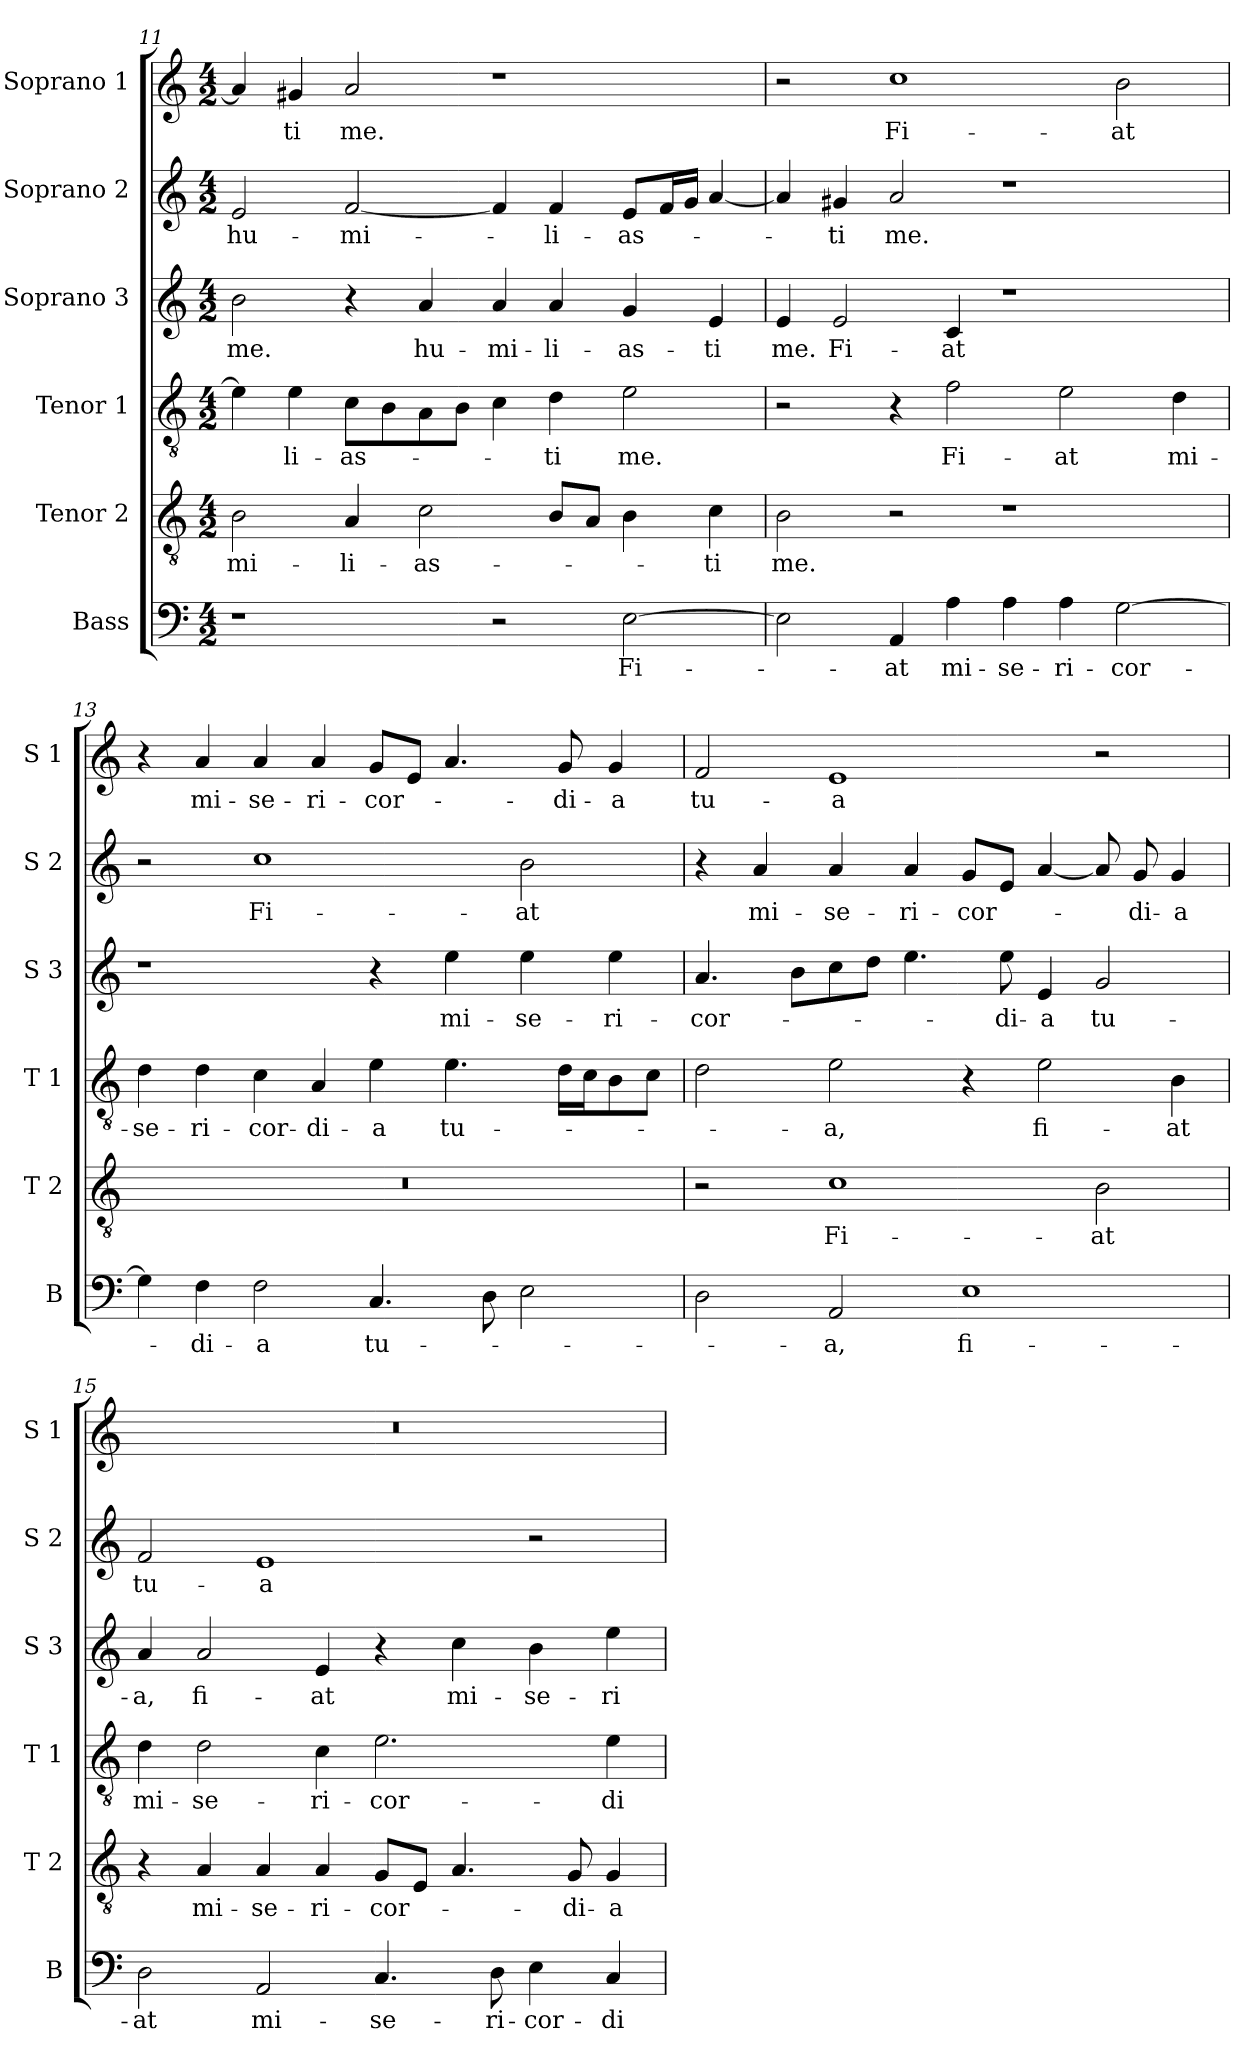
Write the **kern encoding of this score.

**kern	**text	**kern	**text	**kern	**text	**kern	**text	**kern	**text	**kern	**text
*part6	*part6	*part5	*part5	*part4	*part4	*part3	*part3	*part2	*part2	*part1	*part1
*staff6	*staff6	*staff5	*staff5	*staff4	*staff4	*staff3	*staff3	*staff2	*staff2	*staff1	*staff1
*I"Bass	*	*I"Tenor 2	*	*I"Tenor 1	*	*I"Soprano 3	*	*I"Soprano 2	*	*I"Soprano 1	*
*I'B	*	*I'T 2	*	*I'T 1	*	*I'S 3	*	*I'S 2	*	*I'S 1	*
*clefF4	*	*clefGv2	*	*clefGv2	*	*clefG2	*	*clefG2	*	*clefG2	*
*k[]	*	*k[]	*	*k[]	*	*k[]	*	*k[]	*	*k[]	*
*C:	*	*C:	*	*C:	*	*C:	*	*C:	*	*C:	*
*M4/2	*	*M4/2	*	*M4/2	*	*M4/2	*	*M4/2	*	*M4/2	*
=11	=11	=11	=11	=11	=11	=11	=11	=11	=11	=11	=11
!	!	!	!LO:LY:b	!	!	!	!LO:LY:b	!	!LO:LY:b	!	!
1r	.	2B\	-mi-	4e\]	.	2b\	me.	2e/	hu-	4a/]	.
!	!	!	!	!	!LO:LY:b	!	!	!	!	!	!LO:LY:b
.	.	.	.	4e\	-li-	.	.	.	.	4g#X/	-ti
!	!	!	!LO:LY:b	!	!LO:LY:b	!	!	!	!LO:LY:b	!	!LO:LY:b
.	.	4A/	-li-	8c\L	-as-	4r	.	[2f/	-mi-	2a/	me.
.	.	.	.	8B\	.	.	.	.	.	.	.
!	!	!	!LO:LY:b	!	!	!	!LO:LY:b	!	!	!	!
.	.	2c\	-as-	8A\	.	4a/	hu-	.	.	.	.
.	.	.	.	8B\J	.	.	.	.	.	.	.
!	!	!	!	!	!	!	!LO:LY:b	!	!	!	!
2r	.	.	.	4c\	.	4a/	-mi-	4f/]	.	1r	.
!	!	!	!	!	!LO:LY:b	!	!LO:LY:b	!	!LO:LY:b	!	!
.	.	8B/L	.	4d\	-ti	4a/	-li-	4f/	-li-	.	.
.	.	8A/J	.	.	.	.	.	.	.	.	.
!	!LO:LY:b	!	!	!	!LO:LY:b	!	!LO:LY:b	!	!LO:LY:b	!	!
[2E\	Fi-	4B\	.	2e\	me.	4g/	-as-	8e/L	-as-	.	.
.	.	.	.	.	.	.	.	16f/L	.	.	.
.	.	.	.	.	.	.	.	16g/JJ	.	.	.
!	!	!	!LO:LY:b	!	!	!	!LO:LY:b	!	!	!	!
.	.	4c\	-ti	.	.	4e/	-ti	[4a/	.	.	.
=12	=12	=12	=12	=12	=12	=12	=12	=12	=12	=12	=12
!	!	!	!LO:LY:b	!	!	!	!LO:LY:b	!	!	!	!
2E\]	.	2B\	me.	2r	.	4e/	me.	4a/]	.	2r	.
!	!	!	!	!	!	!	!LO:LY:b	!	!LO:LY:b	!	!
.	.	.	.	.	.	2e/	Fi-	4g#X/	-ti	.	.
!	!LO:LY:b	!	!	!	!	!	!	!	!LO:LY:b	!	!LO:LY:b
4AA/	-at	2r	.	4r	.	.	.	2a/	me.	1cc	Fi-
!	!LO:LY:b	!	!	!	!LO:LY:b	!	!LO:LY:b	!	!	!	!
4A\	mi-	.	.	2f\	Fi-	4c/	-at	.	.	.	.
!	!LO:LY:b	!	!	!	!	!	!	!	!	!	!
4A\	-se-	1r	.	.	.	1r	.	1r	.	.	.
!	!LO:LY:b	!	!	!	!LO:LY:b	!	!	!	!	!	!
4A\	-ri-	.	.	2e\	-at	.	.	.	.	.	.
!	!LO:LY:b	!	!	!	!	!	!	!	!	!	!LO:LY:b
[2G\	-cor-	.	.	.	.	.	.	.	.	2b\	-at
!	!	!	!	!	!LO:LY:b	!	!	!	!	!	!
.	.	.	.	4d\	mi-	.	.	.	.	.	.
!!LO:LB:g=z
=13	=13	=13	=13	=13	=13	=13	=13	=13	=13	=13	=13
!	!	!	!	!	!LO:LY:b	!	!	!	!	!	!
4G\]	.	0r	.	4d\	-se-	1r	.	2r	.	4r	.
!	!LO:LY:b	!	!	!	!LO:LY:b	!	!	!	!	!	!LO:LY:b
4F\	-di-	.	.	4d\	-ri-	.	.	.	.	4a/	mi-
!	!LO:LY:b	!	!	!	!LO:LY:b	!	!	!	!LO:LY:b	!	!LO:LY:b
2F\	-a	.	.	4c\	-cor-	.	.	1cc	Fi-	4a/	-se-
!	!	!	!	!	!LO:LY:b	!	!	!	!	!	!LO:LY:b
.	.	.	.	4A/	-di-	.	.	.	.	4a/	-ri-
!	!LO:LY:b	!	!	!	!LO:LY:b	!	!	!	!	!	!LO:LY:b
4.C/	tu-	.	.	4e\	-a	4r	.	.	.	8g/L	-cor-
.	.	.	.	.	.	.	.	.	.	8e/J	.
!	!	!	!	!	!LO:LY:b	!	!LO:LY:b	!	!	!	!
.	.	.	.	4.e\	tu-	4ee\	mi-	.	.	4.a/	.
8D\	.	.	.	.	.	.	.	.	.	.	.
!	!	!	!	!	!	!	!LO:LY:b	!	!LO:LY:b	!	!
2E\	.	.	.	.	.	4ee\	-se-	2b\	-at	.	.
!	!	!	!	!	!	!	!	!	!	!	!LO:LY:b
.	.	.	.	16d\LL	.	.	.	.	.	8g/	-di-
.	.	.	.	16c\J	.	.	.	.	.	.	.
!	!	!	!	!	!	!	!LO:LY:b	!	!	!	!LO:LY:b
.	.	.	.	8B\	.	4ee\	-ri-	.	.	4g/	-a
.	.	.	.	8c\J	.	.	.	.	.	.	.
=14	=14	=14	=14	=14	=14	=14	=14	=14	=14	=14	=14
!	!	!	!	!	!	!	!LO:LY:b	!	!	!	!LO:LY:b
2D\	.	2r	.	2d\	.	4.a/	-cor-	4r	.	2f/	tu-
!	!	!	!	!	!	!	!	!	!LO:LY:b	!	!
.	.	.	.	.	.	.	.	4a/	mi-	.	.
.	.	.	.	.	.	8b\L	.	.	.	.	.
!	!LO:LY:b	!	!LO:LY:b	!	!LO:LY:b	!	!	!	!LO:LY:b	!	!LO:LY:b
2AA/	-a,	1c	Fi-	2e\	-a,	8cc\	.	4a/	-se-	1e	-a
.	.	.	.	.	.	8dd\J	.	.	.	.	.
!	!	!	!	!	!	!	!	!	!LO:LY:b	!	!
.	.	.	.	.	.	4.ee\	.	4a/	-ri-	.	.
!	!LO:LY:b	!	!	!	!	!	!	!	!LO:LY:b	!	!
1E	fi-	.	.	4r	.	.	.	8g/L	-cor-	.	.
!	!	!	!	!	!	!	!LO:LY:b	!	!	!	!
.	.	.	.	.	.	8ee\	-di-	8e/J	.	.	.
!	!	!	!	!	!LO:LY:b	!	!LO:LY:b	!	!	!	!
.	.	.	.	2e\	fi-	4e/	-a	[4a/	.	.	.
!	!	!	!LO:LY:b	!	!	!	!LO:LY:b	!	!	!	!
.	.	2B\	-at	.	.	2g/	tu-	8a/]	.	2r	.
!	!	!	!	!	!	!	!	!	!LO:LY:b	!	!
.	.	.	.	.	.	.	.	8g/	-di-	.	.
!	!	!	!	!	!LO:LY:b	!	!	!	!LO:LY:b	!	!
.	.	.	.	4B\	-at	.	.	4g/	-a	.	.
=15	=15	=15	=15	=15	=15	=15	=15	=15	=15	=15	=15
!	!LO:LY:b	!	!	!	!LO:LY:b	!	!LO:LY:b	!	!LO:LY:b	!	!
2D\	-at	4r	.	4d\	mi-	4a/	-a,	2f/	tu-	0r	.
!	!	!	!LO:LY:b	!	!LO:LY:b	!	!LO:LY:b	!	!	!	!
.	.	4A/	mi-	2d\	-se-	2a/	fi-	.	.	.	.
!	!LO:LY:b	!	!LO:LY:b	!	!	!	!	!	!LO:LY:b	!	!
2AA/	mi-	4A/	-se-	.	.	.	.	1e	-a	.	.
!	!	!	!LO:LY:b	!	!LO:LY:b	!	!LO:LY:b	!	!	!	!
.	.	4A/	-ri-	4c\	-ri-	4e/	-at	.	.	.	.
!	!LO:LY:b	!	!LO:LY:b	!	!LO:LY:b	!	!	!	!	!	!
4.C/	-se-	8G/L	-cor-	2.e\	-cor-	4r	.	.	.	.	.
.	.	8E/J	.	.	.	.	.	.	.	.	.
!	!	!	!	!	!	!	!LO:LY:b	!	!	!	!
.	.	4.A/	.	.	.	4cc\	mi-	.	.	.	.
!	!LO:LY:b	!	!	!	!	!	!	!	!	!	!
8D\	-ri-	.	.	.	.	.	.	.	.	.	.
!	!LO:LY:b	!	!	!	!	!	!LO:LY:b	!	!	!	!
4E\	-cor-	.	.	.	.	4b\	-se-	2r	.	.	.
!	!	!	!LO:LY:b	!	!	!	!	!	!	!	!
.	.	8G/	-di-	.	.	.	.	.	.	.	.
!	!LO:LY:b	!	!LO:LY:b	!	!LO:LY:b	!	!LO:LY:b	!	!	!	!
4C/	-di-	4G/	-a	4e\	-di-	4ee\	-ri-	.	.	.	.
=	=	=	=	=	=	=	=	=	=	=	=
*-	*-	*-	*-	*-	*-	*-	*-	*-	*-	*-	*-
